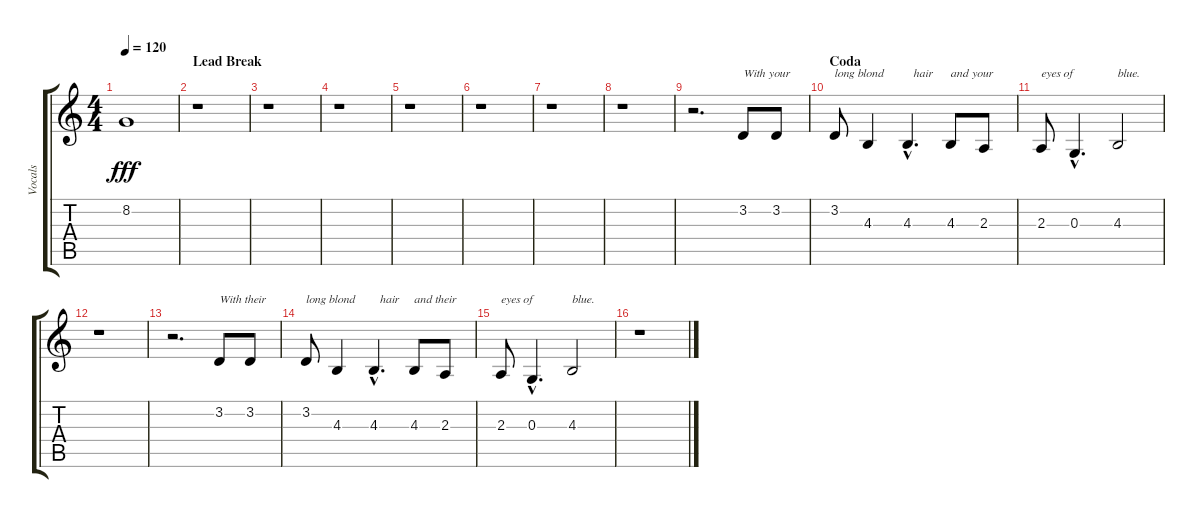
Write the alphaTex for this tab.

\track ("Vocals" "Vocals") {instrument altosax}
\staff {score tabs}
\tuning (E4 B3 G3 D3 A2 E2) {hide}
\ts (4 4)
\tempo 120
\clef g2
\ks c
8.2.1{dy fff} |
\section ("" "Lead Break")
r.1 |
r.1 |
r.1 |
r.1 |
r.1 |
r.1 |
r.1 |
r.2{d} 3.2.8{txt "With your" volume 16} 3.2.8 |
\section ("" "Coda")
3.2.8{txt "long blond"} 4.3.4 4.3{hac}.4{d txt "  hair"} 4.3.8{txt "and your"} 2.3.8 |
2.3.8{txt "eyes of"} 0.3{hac}.4{d} 4.3.2{txt "blue."} |
r.1 |
r.2{d} 3.2.8{txt "With their"} 3.2.8 |
3.2.8{txt "long blond"} 4.3.4 4.3{hac}.4{d txt "  hair"} 4.3.8{txt "and their"} 2.3.8 |
2.3.8{txt "eyes of"} 0.3{hac}.4{d} 4.3.2{txt "blue."} |
r.1
